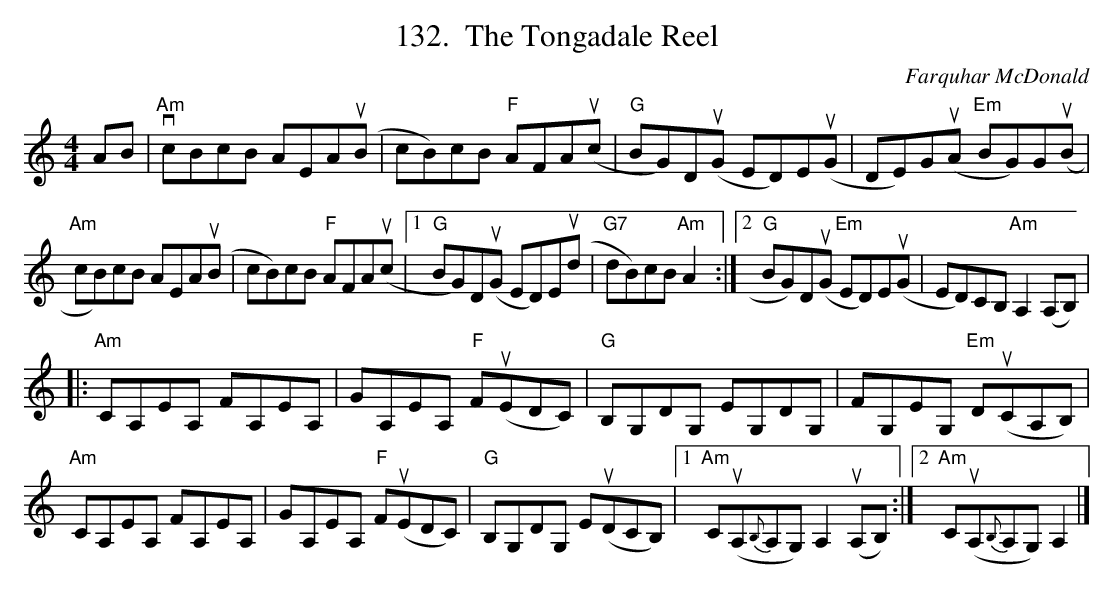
X:1
T:Tongadale Reel, The
C:Farquhar McDonald
M:4/4
L:1/8
K:C
AB|"Am"vcBcB AEA(uB|cB)cB "F"AFA(uc|"G"BG)D(uG ED)E(uG|DE)G(uA "Em"BG)G(uB|
"Am"cB)cB AEA(uB|cB)cB "F"AFA(uc|1"G"BG)D(uG ED)E(ud|"G7"dB)cB "Am"A2:|2"G"BG)D(uG "Em"ED)E(uG|ED)CB, "Am"A,2(A,B,)|
|:"Am"CA,EA, FA,EA,|GA,EA, "F"F(uEDC)|"G"B,G,DG, EG,DG,|FG,EG, "Em"D(uCA,B,)|
"Am"CA,EA, FA,EA,|GA,EA, "F"F(uEDC)|"G"B,G,DG, E(uDCB,)|1"Am"C(uA,{B,}A,G,)A,2(uA,B,):|2"Am"C(uA,{B,}A,G,)A,2|]
